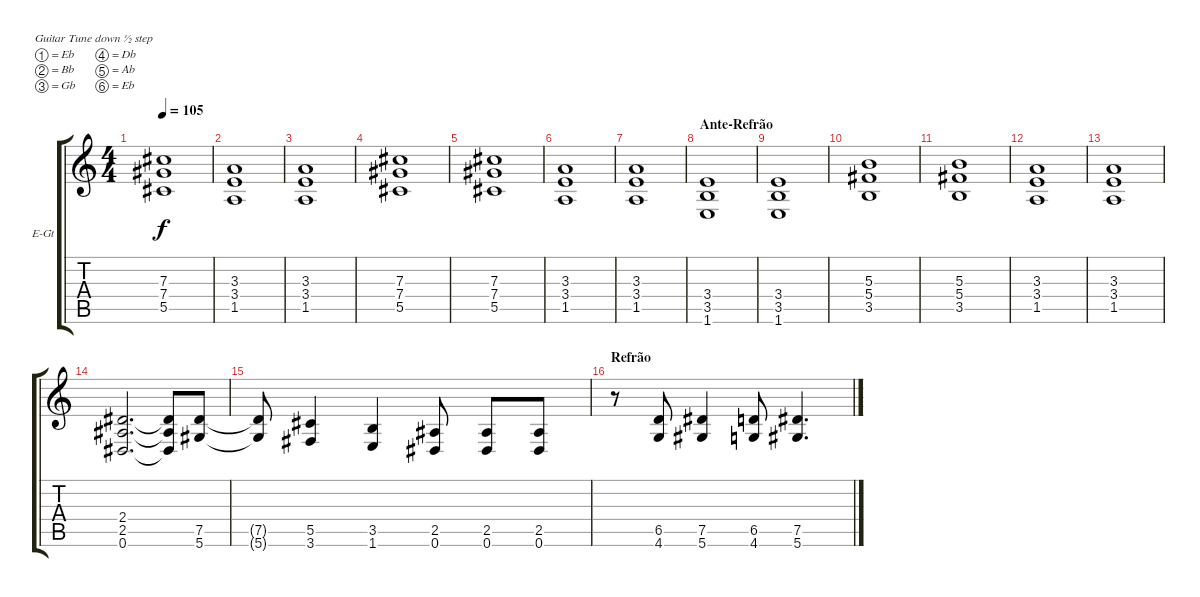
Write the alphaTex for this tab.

\bracketExtendMode groupsimilarinstruments
\firstSystemTrackNameOrientation horizontal
\otherSystemsTrackNameOrientation horizontal
\track ("Guitarra II (Base)" "E-Gt") {instrument distortionguitar}
\staff {score tabs}
\tuning (Eb4 Bb3 Gb3 Db3 Ab2 Eb2)
\ts (4 4)
\tempo 105
\clef g2
\ks c
(7.3 7.4 5.5).1{dy f} |
(3.3 3.4 1.5).1 |
(3.3 3.4 1.5).1 |
(7.3 7.4 5.5).1 |
(7.3 7.4 5.5).1 |
(3.3 3.4 1.5).1 |
(3.3 3.4 1.5).1 |
\section ("" "Ante-Refrão")
(3.4 3.5 1.6).1 |
(3.4 3.5 1.6).1 |
(5.3 5.4 3.5).1 |
(5.3 5.4 3.5).1 |
(3.3 3.4 1.5).1 |
(3.3 3.4 1.5).1 |
(2.4 2.5 0.6).2{d} (2.4{t} 2.5{t} 0.6{t}).8 (7.5 5.6).8 |
(7.5{t} 5.6{t}).8 (5.5 3.6).4 (3.5 1.6).4 (2.5 0.6).8 (2.5 0.6).8 (2.5 0.6).8 |
\section ("" "Refrão")
r.8 (6.5 4.6).8 (7.5 5.6).4 (6.5 4.6).8 (7.5 5.6).4{d}
